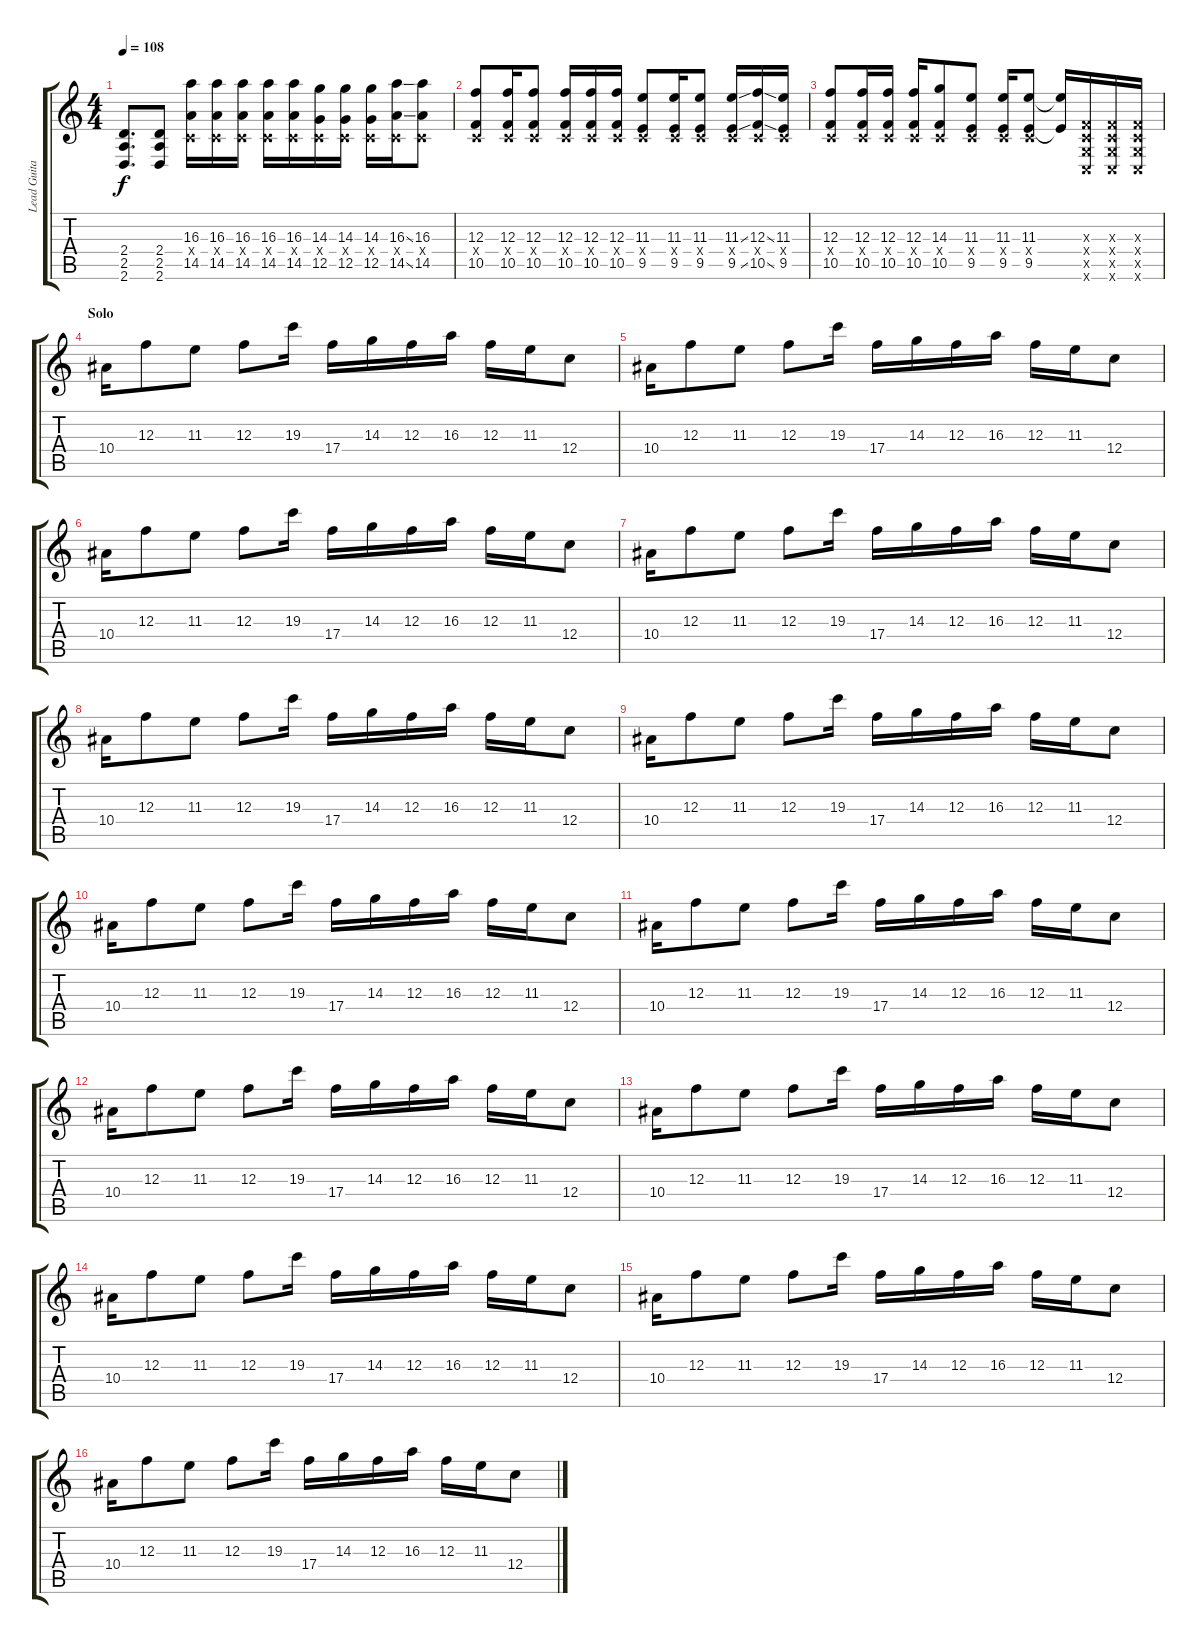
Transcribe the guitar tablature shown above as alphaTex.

\track ("Lead Guitar - Omar Espinosa" "Lead Guita") {instrument distortionguitar}
\staff {score tabs}
\tuning (D4 A3 F3 C3 G2 C2) {hide}
\ts (4 4)
\tempo 108
\clef g2
\ks c
(2.4 2.5 2.6).8{d dy f} (2.4 2.5 2.6).8 (16.3 0.4{x} 14.5).16 (16.3 0.4{x} 14.5).16 (16.3 0.4{x} 14.5).16 (16.3 0.4{x} 14.5).16 (16.3 0.4{x} 14.5).16 (14.3 0.4{x} 12.5).16 (14.3 0.4{x} 12.5).16 (14.3 0.4{x} 12.5).16 (16.3{ss} 0.4{x} 14.5{ss}).16 (16.3 0.4{x} 14.5).8 |
(12.3 0.4{x} 10.5).8 (12.3 0.4{x} 10.5).16 (12.3 0.4{x} 10.5).8 (12.3 0.4{x} 10.5).16 (12.3 0.4{x} 10.5).16 (12.3 0.4{x} 10.5).16 (11.3 0.4{x} 9.5).8 (11.3 0.4{x} 9.5).16 (11.3 0.4{x} 9.5).8 (11.3{ss} 0.4{x} 9.5{ss}).16 (12.3{ss} 0.4{x} 10.5{ss}).16 (11.3 0.4{x} 9.5).16 |
(12.3 0.4{x} 10.5).8 (12.3 0.4{x} 10.5).16 (12.3 0.4{x} 10.5).16 (12.3 0.4{x} 10.5).16 (14.3 0.4{x} 10.5).8 (11.3 0.4{x} 9.5).8 (11.3 0.4{x} 9.5).16 (11.3 0.4{x} 9.5).8 (11.3{t} 9.5{t}).16 (0.3{x} 0.4{x} 0.5{x} 0.6{x}).16 (0.3{x} 0.4{x} 0.5{x} 0.6{x}).16 (0.3{x} 0.4{x} 0.5{x} 0.6{x}).16 |
\section ("" "Solo")
10.4.16 12.3.8 11.3.8 12.3.8 19.3.16 17.4.16 14.3.16 12.3.16 16.3.16 12.3.16 11.3.16 12.4.8 |
10.4.16 12.3.8 11.3.8 12.3.8 19.3.16 17.4.16 14.3.16 12.3.16 16.3.16 12.3.16 11.3.16 12.4.8 |
10.4.16 12.3.8 11.3.8 12.3.8 19.3.16 17.4.16 14.3.16 12.3.16 16.3.16 12.3.16 11.3.16 12.4.8 |
10.4.16 12.3.8 11.3.8 12.3.8 19.3.16 17.4.16 14.3.16 12.3.16 16.3.16 12.3.16 11.3.16 12.4.8 |
10.4.16 12.3.8 11.3.8 12.3.8 19.3.16 17.4.16 14.3.16 12.3.16 16.3.16 12.3.16 11.3.16 12.4.8 |
10.4.16 12.3.8 11.3.8 12.3.8 19.3.16 17.4.16 14.3.16 12.3.16 16.3.16 12.3.16 11.3.16 12.4.8 |
10.4.16 12.3.8 11.3.8 12.3.8 19.3.16 17.4.16 14.3.16 12.3.16 16.3.16 12.3.16 11.3.16 12.4.8 |
10.4.16 12.3.8 11.3.8 12.3.8 19.3.16 17.4.16 14.3.16 12.3.16 16.3.16 12.3.16 11.3.16 12.4.8 |
10.4.16 12.3.8 11.3.8 12.3.8 19.3.16 17.4.16 14.3.16 12.3.16 16.3.16 12.3.16 11.3.16 12.4.8 |
10.4.16 12.3.8 11.3.8 12.3.8 19.3.16 17.4.16 14.3.16 12.3.16 16.3.16 12.3.16 11.3.16 12.4.8 |
10.4.16 12.3.8 11.3.8 12.3.8 19.3.16 17.4.16 14.3.16 12.3.16 16.3.16 12.3.16 11.3.16 12.4.8 |
10.4.16 12.3.8 11.3.8 12.3.8 19.3.16 17.4.16 14.3.16 12.3.16 16.3.16 12.3.16 11.3.16 12.4.8 |
10.4.16 12.3.8 11.3.8 12.3.8 19.3.16 17.4.16 14.3.16 12.3.16 16.3.16 12.3.16 11.3.16 12.4.8
